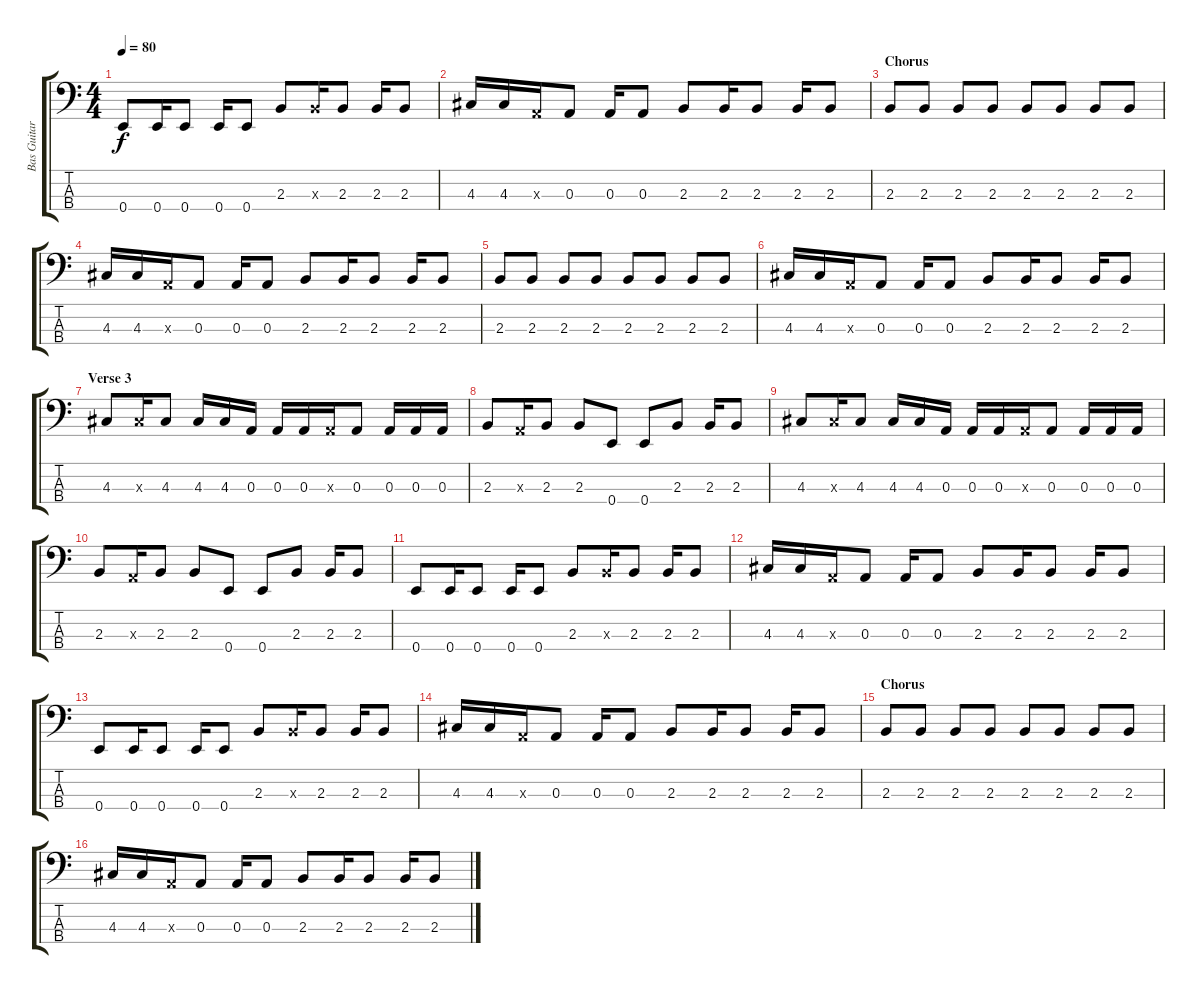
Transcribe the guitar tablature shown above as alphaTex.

\track ("Bas Guitar" "Bas Guitar") {instrument electricbasspick}
\staff {score tabs}
\tuning (G2 D2 A1 E1) {hide}
\ts (4 4)
\tempo 80
\clef f4
\ks c
0.4.8{dy f} 0.4.16 0.4.8 0.4.16 0.4.8 2.3.8 2.3{x}.16 2.3.8 2.3.16 2.3.8 |
4.3.16 4.3.16 0.3{x}.16 0.3.8 0.3.16 0.3.8 2.3.8 2.3.16 2.3.8 2.3.16 2.3.8 |
\section ("" "Chorus")
2.3.8 2.3.8 2.3.8 2.3.8 2.3.8 2.3.8 2.3.8 2.3.8 |
4.3.16 4.3.16 0.3{x}.16 0.3.8 0.3.16 0.3.8 2.3.8 2.3.16 2.3.8 2.3.16 2.3.8 |
2.3.8 2.3.8 2.3.8 2.3.8 2.3.8 2.3.8 2.3.8 2.3.8 |
4.3.16 4.3.16 0.3{x}.16 0.3.8 0.3.16 0.3.8 2.3.8 2.3.16 2.3.8 2.3.16 2.3.8 |
\section ("" "Verse 3")
4.3.8 4.3{x}.16 4.3.8 4.3.16 4.3.16 0.3.16 0.3.16 0.3.16 0.3{x}.16 0.3.8 0.3.16 0.3.16 0.3.16 |
2.3.8 0.3{x}.16 2.3.8 2.3.8 0.4.8 0.4.8 2.3.8 2.3.16 2.3.8 |
4.3.8 4.3{x}.16 4.3.8 4.3.16 4.3.16 0.3.16 0.3.16 0.3.16 0.3{x}.16 0.3.8 0.3.16 0.3.16 0.3.16 |
2.3.8 0.3{x}.16 2.3.8 2.3.8 0.4.8 0.4.8 2.3.8 2.3.16 2.3.8 |
0.4.8 0.4.16 0.4.8 0.4.16 0.4.8 2.3.8 2.3{x}.16 2.3.8 2.3.16 2.3.8 |
4.3.16 4.3.16 0.3{x}.16 0.3.8 0.3.16 0.3.8 2.3.8 2.3.16 2.3.8 2.3.16 2.3.8 |
0.4.8 0.4.16 0.4.8 0.4.16 0.4.8 2.3.8 2.3{x}.16 2.3.8 2.3.16 2.3.8 |
4.3.16 4.3.16 0.3{x}.16 0.3.8 0.3.16 0.3.8 2.3.8 2.3.16 2.3.8 2.3.16 2.3.8 |
\section ("" "Chorus")
2.3.8 2.3.8 2.3.8 2.3.8 2.3.8 2.3.8 2.3.8 2.3.8 |
4.3.16 4.3.16 0.3{x}.16 0.3.8 0.3.16 0.3.8 2.3.8 2.3.16 2.3.8 2.3.16 2.3.8
